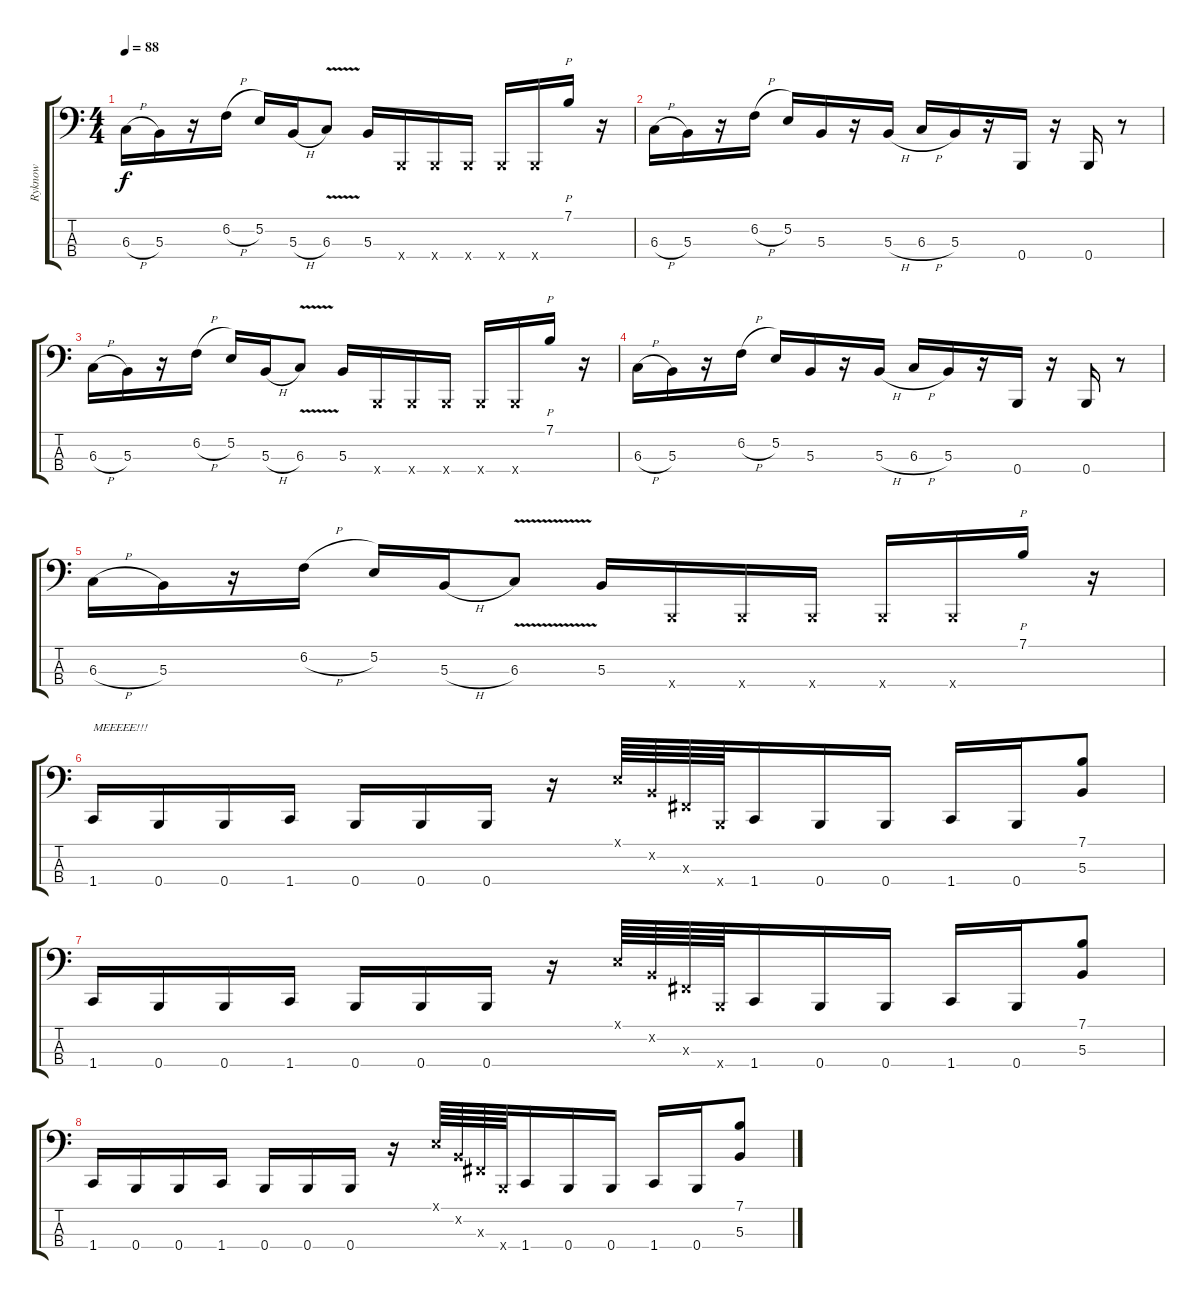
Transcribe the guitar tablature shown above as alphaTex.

\track ("Ryknow" "Ryknow") {instrument electricbassfinger}
\staff {score tabs}
\tuning (E2 B1 Gb1 B0) {hide}
\ts (4 4)
\tempo 88
\clef f4
\ks c
6.3{h}.16{dy f} 5.3.16 r.16 6.2{h}.16 5.2.16 5.3{h}.16 6.3{v}.8 5.3.16 0.4{x}.16 0.4{x}.16 0.4{x}.16 0.4{x}.16 0.4{x}.16 7.1.16{p} r.16 |
6.3{h}.16 5.3.16 r.16 6.2{h}.16 5.2.16 5.3.16 r.16 5.3{h}.16 6.3{h}.16 5.3.16 r.16 0.4.16 r.16 0.4.16 r.8 |
6.3{h}.16 5.3.16 r.16 6.2{h}.16 5.2.16 5.3{h}.16 6.3{v}.8 5.3.16 0.4{x}.16 0.4{x}.16 0.4{x}.16 0.4{x}.16 0.4{x}.16 7.1.16{p} r.16 |
6.3{h}.16 5.3.16 r.16 6.2{h}.16 5.2.16 5.3.16 r.16 5.3{h}.16 6.3{h}.16 5.3.16 r.16 0.4.16 r.16 0.4.16 r.8 |
6.3{h}.16 5.3.16 r.16 6.2{h}.16 5.2.16 5.3{h}.16 6.3{v}.8 5.3.16 0.4{x}.16 0.4{x}.16 0.4{x}.16 0.4{x}.16 0.4{x}.16 7.1.16{p} r.16 |
1.4.16{txt "MEEEEE!!!"} 0.4.16 0.4.16 1.4.16 0.4.16 0.4.16 0.4.16 r.16 0.1{x}.64 0.2{x}.64 0.3{x}.64 0.4{x}.64 1.4.16 0.4.16 0.4.16 1.4.16 0.4.16 (7.1 5.3).8 |
1.4.16 0.4.16 0.4.16 1.4.16 0.4.16 0.4.16 0.4.16 r.16 0.1{x}.64 0.2{x}.64 0.3{x}.64 0.4{x}.64 1.4.16 0.4.16 0.4.16 1.4.16 0.4.16 (7.1 5.3).8 |
1.4.16 0.4.16 0.4.16 1.4.16 0.4.16 0.4.16 0.4.16 r.16 0.1{x}.64 0.2{x}.64 0.3{x}.64 0.4{x}.64 1.4.16 0.4.16 0.4.16 1.4.16 0.4.16 (7.1 5.3).8
